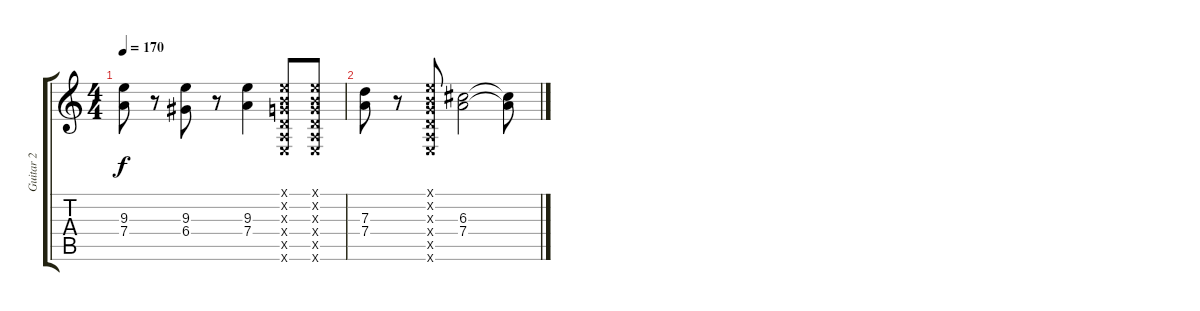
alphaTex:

\track ("Guitar 2" "Guitar 2") {instrument overdrivenguitar}
\staff {score tabs}
\tuning (E4 B3 G3 D3 A2 E2) {hide}
\ts (4 4)
\tempo 170
\clef g2
\ks c
(9.3 7.4).8{dy f} r.8 (9.3 6.4).8 r.8 (9.3 7.4).4 (0.1{x} 0.2{x} 0.3{x} 0.4{x} 0.5{x} 0.6{x}).8 (0.1{x} 0.2{x} 0.3{x} 0.4{x} 0.5{x} 0.6{x}).8 |
(7.3 7.4).8 r.8 (0.1{x} 0.2{x} 0.3{x} 0.4{x} 0.5{x} 0.6{x}).8 (6.3 7.4).2 (6.3{t} 7.4{t}).8
